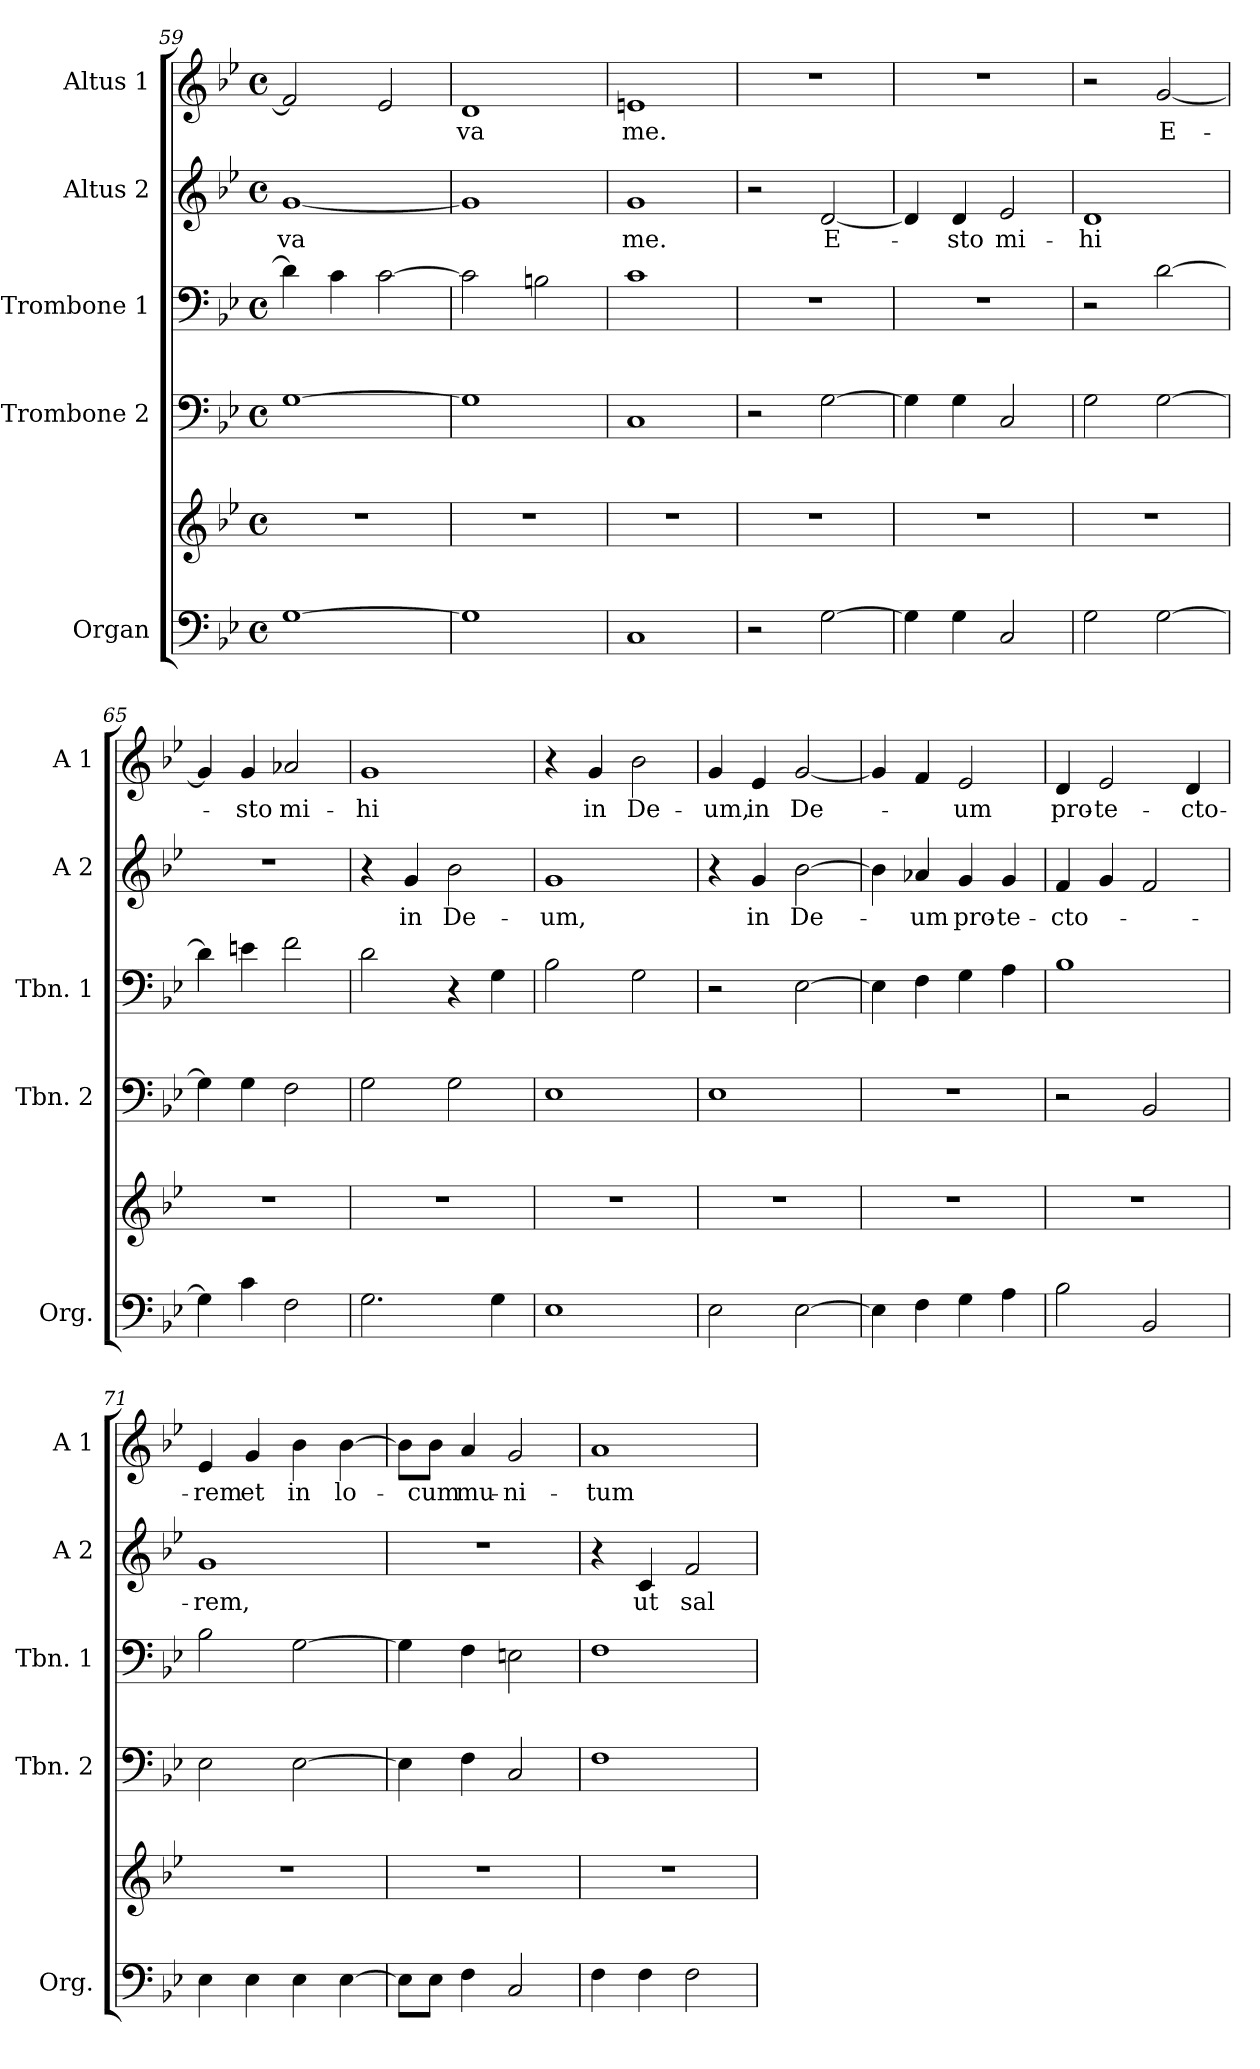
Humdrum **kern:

**kern	**kern	**kern	**kern	**kern	**text	**kern	**text
*part5	*part5	*part4	*part3	*part2	*part2	*part1	*part1
*staff6	*staff5	*staff4	*staff3	*staff2	*staff2	*staff1	*staff1
*I"Organ	*	*I"Trombone 2	*I"Trombone 1	*I"Altus 2	*	*I"Altus 1	*
*I'Org.	*	*I'Tbn. 2	*I'Tbn. 1	*I'A 2	*	*I'A 1	*
*clefF4	*clefG2	*clefF4	*clefF4	*clefG2	*	*clefG2	*
*k[b-e-]	*k[b-e-]	*k[b-e-]	*k[b-e-]	*k[b-e-]	*	*k[b-e-]	*
*B-:	*B-:	*B-:	*B-:	*B-:	*	*B-:	*
*M4/4	*M4/4	*M4/4	*M4/4	*M4/4	*	*M4/4	*
*met(c)	*met(c)	*met(c)	*met(c)	*met(c)	*	*met(c)	*
=59	=59	=59	=59	=59	=59	=59	=59
!	!	!	!	!	!LO:LY:b	!	!
[1G	1r	[1G	4d\]	[1g	-va	2f/]	.
.	.	.	4c\	.	.	.	.
.	.	.	[2c\	.	.	2e-/	.
=60	=60	=60	=60	=60	=60	=60	=60
!	!	!	!	!	!	!	!LO:LY:b
1G]	1r	1G]	2c\]	1g]	.	1d	-va
.	.	.	2Bn\	.	.	.	.
=61	=61	=61	=61	=61	=61	=61	=61
!	!	!	!	!	!LO:LY:b	!	!LO:LY:b
1C	1r	1C	1c	1g	me.	1en	me.
=62	=62	=62	=62	=62	=62	=62	=62
2r	1r	2r	1r	2r	.	1r	.
!	!	!	!	!	!LO:LY:b	!	!
[2G\	.	[2G\	.	[2d/	E-	.	.
=63	=63	=63	=63	=63	=63	=63	=63
4G\]	1r	4G\]	1r	4d/]	.	1r	.
!	!	!	!	!	!LO:LY:b	!	!
4G\	.	4G\	.	4d/	-sto	.	.
!	!	!	!	!	!LO:LY:b	!	!
2C/	.	2C/	.	2e-/	mi-	.	.
=64	=64	=64	=64	=64	=64	=64	=64
!	!	!	!	!	!LO:LY:b	!	!
2G\	1r	2G\	2r	1d	-hi	2r	.
!	!	!	!	!	!	!	!LO:LY:b
[2G\	.	[2G\	[2d\	.	.	[2g/	E-
=65	=65	=65	=65	=65	=65	=65	=65
4G\]	1r	4G\]	4d\]	1r	.	4g/]	.
!	!	!	!	!	!	!	!LO:LY:b
4c\	.	4G\	4en\	.	.	4g/	-sto
!	!	!	!	!	!	!	!LO:LY:b
2F\	.	2F\	2f\	.	.	2a-X/	mi-
!!LO:LB:g=z
=66	=66	=66	=66	=66	=66	=66	=66
!	!	!	!	!	!	!	!LO:LY:b
2.G\	1r	2G\	2d\	4r	.	1g	-hi
!	!	!	!	!	!LO:LY:b	!	!
.	.	.	.	4g/	in	.	.
!	!	!	!	!	!LO:LY:b	!	!
.	.	2G\	4r	2b-\	De-	.	.
4G\	.	.	4G\	.	.	.	.
=67	=67	=67	=67	=67	=67	=67	=67
!	!	!	!	!	!LO:LY:b	!	!
1E-	1r	1E-	2B-\	1g	-um,	4r	.
!	!	!	!	!	!	!	!LO:LY:b
.	.	.	.	.	.	4g/	in
!	!	!	!	!	!	!	!LO:LY:b
.	.	.	2G\	.	.	2b-\	De-
=68	=68	=68	=68	=68	=68	=68	=68
!	!	!	!	!	!	!	!LO:LY:b
2E-\	1r	1E-	2r	4r	.	4g/	-um,
!	!	!	!	!	!LO:LY:b	!	!LO:LY:b
.	.	.	.	4g/	in	4e-/	in
!	!	!	!	!	!LO:LY:b	!	!LO:LY:b
[2E-\	.	.	[2E-\	[2b-\	De-	[2g/	De-
=69	=69	=69	=69	=69	=69	=69	=69
4E-\]	1r	1r	4E-\]	4b-\]	.	4g/]	.
!	!	!	!	!	!LO:LY:b	!	!
4F\	.	.	4F\	4a-X/	-um	4f/	.
!	!	!	!	!	!LO:LY:b	!	!LO:LY:b
4G\	.	.	4G\	4g/	pro-	2e-/	-um
!	!	!	!	!	!LO:LY:b	!	!
4A\	.	.	4A\	4g/	-te-	.	.
=70	=70	=70	=70	=70	=70	=70	=70
!	!	!	!	!	!LO:LY:b	!	!LO:LY:b
2B-\	1r	2r	1B-	4f/	-cto-	4d/	pro-
!	!	!	!	!	!	!	!LO:LY:b
.	.	.	.	4g/	.	2e-/	-te-
2BB-/	.	2BB-/	.	2f/	.	.	.
!	!	!	!	!	!	!	!LO:LY:b
.	.	.	.	.	.	4d/	-cto-
=71	=71	=71	=71	=71	=71	=71	=71
!	!	!	!	!	!LO:LY:b	!	!LO:LY:b
4E-\	1r	2E-\	2B-\	1g	-rem,	4e-/	-rem
!	!	!	!	!	!	!	!LO:LY:b
4E-\	.	.	.	.	.	4g/	et
!	!	!	!	!	!	!	!LO:LY:b
4E-\	.	[2E-\	[2G\	.	.	4b-\	in
!	!	!	!	!	!	!	!LO:LY:b
[4E-\	.	.	.	.	.	[4b-\	lo-
=72	=72	=72	=72	=72	=72	=72	=72
8E-\L]	1r	4E-\]	4G\]	1r	.	8b-\L]	.
!	!	!	!	!	!	!	!LO:LY:b
8E-\J	.	.	.	.	.	8b-\J	-cum
!	!	!	!	!	!	!	!LO:LY:b
4F\	.	4F\	4F\	.	.	4a/	mu-
!	!	!	!	!	!	!	!LO:LY:b
2C/	.	2C/	2En\	.	.	2g/	-ni-
=73	=73	=73	=73	=73	=73	=73	=73
!	!	!	!	!	!	!	!LO:LY:b
4F\	1r	1F	1F	4r	.	1a	-tum
!	!	!	!	!	!LO:LY:b	!	!
4F\	.	.	.	4c/	ut	.	.
!	!	!	!	!	!LO:LY:b	!	!
2F\	.	.	.	2f/	sal-	.	.
=	=	=	=	=	=	=	=
*-	*-	*-	*-	*-	*-	*-	*-
